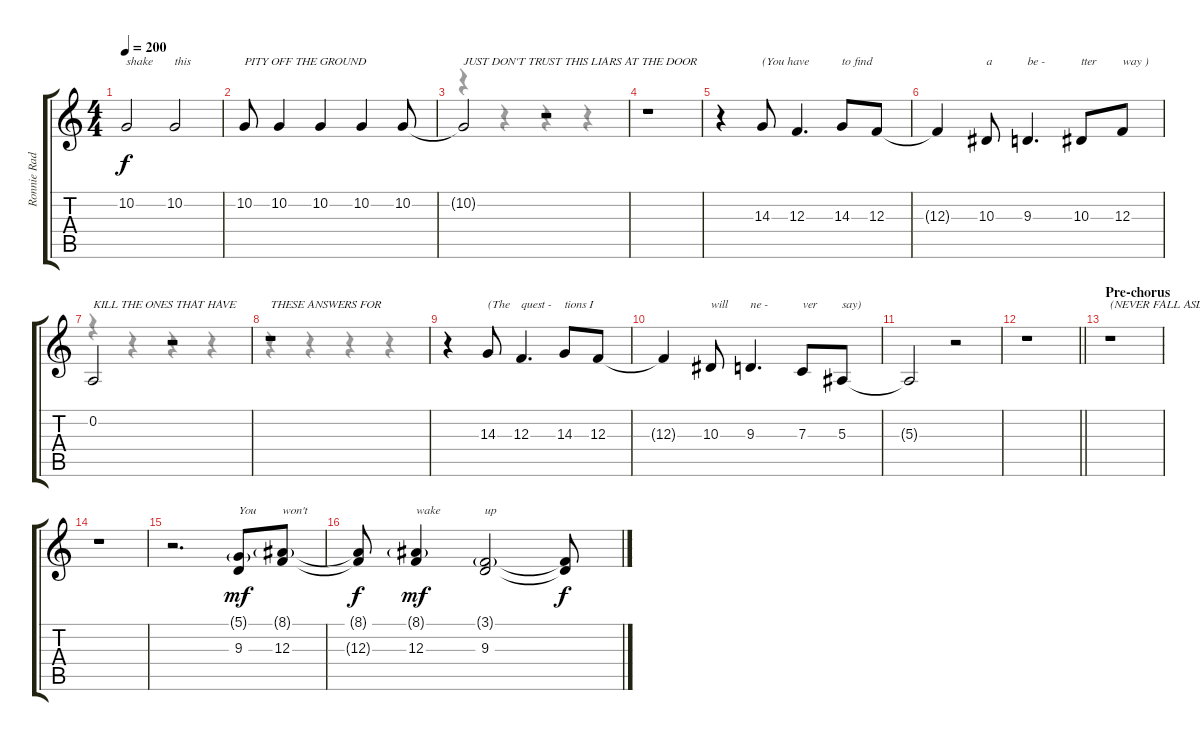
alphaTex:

\track ("Ronnie Radke" "Ronnie Rad") {instrument harmonica}
\staff {score tabs}
\tuning (D4 A3 F3 C3 G2 C2) {hide}
\voice
\ts (4 4)
\tempo 200
\clef g2
\ks c
10.2.2{txt "shake" dy f} 10.2.2{txt "this"} |
10.2.8{txt "PITY OFF THE GROUND"} 10.2.4 10.2.4 10.2.4 10.2.8 |
10.2{t}.2{txt "JUST DON'T TRUST THIS LIARS AT THE DOOR"} r.2 |
r.1 |
r.4 14.3.8{txt "(You have" volume 16 balance 16} 12.3.4{d} 14.3.8{txt "to find"} 12.3.8 |
12.3{t}.4 10.3.8{txt "a"} 9.3.4{d txt "be -"} 10.3.8{txt "tter"} 12.3.8{txt "way )"} |
0.2.2{txt "KILL THE ONES THAT HAVE"} r.2 |
r.1{txt "THESE ANSWERS FOR"} |
r.4 14.3.8{txt "(The"} 12.3.4{d txt "quest -"} 14.3.8{txt "tions I"} 12.3.8 |
12.3{t}.4 10.3.8{txt "will"} 9.3.4{d txt "ne -"} 7.3.8{txt "ver"} 5.3.8{txt "say)"} |
5.3{t}.2 r.2 |
\barLineRight lightlight
r.1{balance 8} |
\section ("" "Pre-chorus")
r.1{txt "(NEVER FALL ASLEEP)"} |
r.1 |
r.2{d} (5.1{g} 9.3).8{txt "You" dy mf} (8.1{g} 12.3).8{txt "won't"} |
(8.1{t} 12.3{t}).8{dy f} (8.1{g} 12.3).4{txt "wake" dy mf} (3.1{g} 9.3).2{txt "up"} (3.1{t} 9.3{t}).8{dy f}
\voice
\clef g2
\ottava regular
\simile none
\ks c
|
|
r.4 r.4 r.4 r.4 |
|
|
|
r.4 r.4 r.4 r.4 |
r.4 r.4 r.4 r.4 |
|
|
|
\barLineRight lightlight
|
|
|
|
